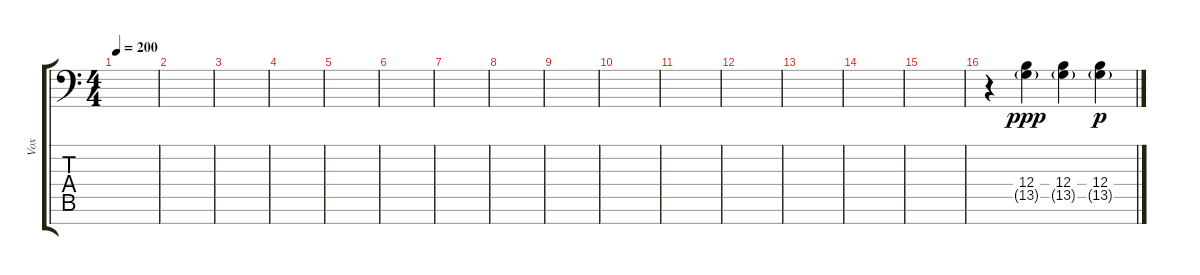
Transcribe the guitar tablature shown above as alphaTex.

\track ("Vox" "Vox") {instrument cello}
\staff {score tabs}
\tuning (Db4 Ab3 E3 B2 Gb2 B1 Gb1) {hide}
\ts (4 4)
\tempo 200
\clef f4
\ks c
|
|
|
|
|
|
|
|
|
|
|
|
|
|
|
r.4 (12.4 13.5{g}).4{dy ppp} (12.4 13.5{g}).4 (12.4 13.5{g}).4{dy p}
